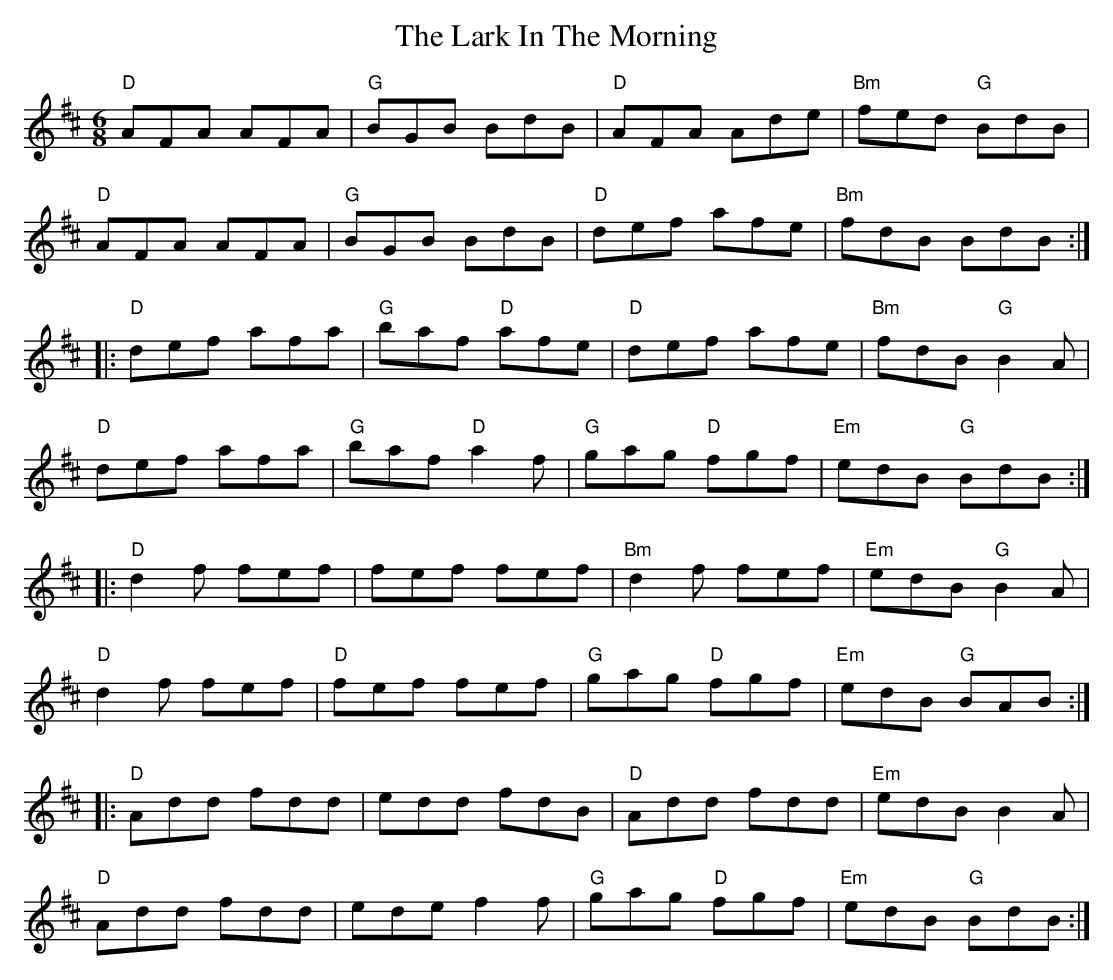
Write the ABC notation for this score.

X:1
T:Lark In The Morning, The
M:6/8
K:D
"D"AFA AFA|"G"BGB BdB|"D"AFA Ade|"Bm"fed "G"BdB|
"D"AFA AFA|"G"BGB BdB|"D"def afe|"Bm"fdB BdB:|
|:"D"def afa|"G"baf "D"afe|"D"def afe|"Bm"fdB "G"B2A|
"D"def afa|"G"baf "D"a2f|"G"gag "D"fgf|"Em"edB "G"BdB:|
|:"D"d2f fef|fef fef|"Bm"d2f fef|"Em"edB "G"B2A|
"D"d2f fef|"D"fef fef|"G"gag "D"fgf|"Em"edB "G"BAB:|
|:"D"Add fdd|edd fdB|"D"Add fdd|"Em"edB B2A|
"D"Add fdd|ede f2f|"G"gag "D"fgf|"Em"edB "G"BdB:|
